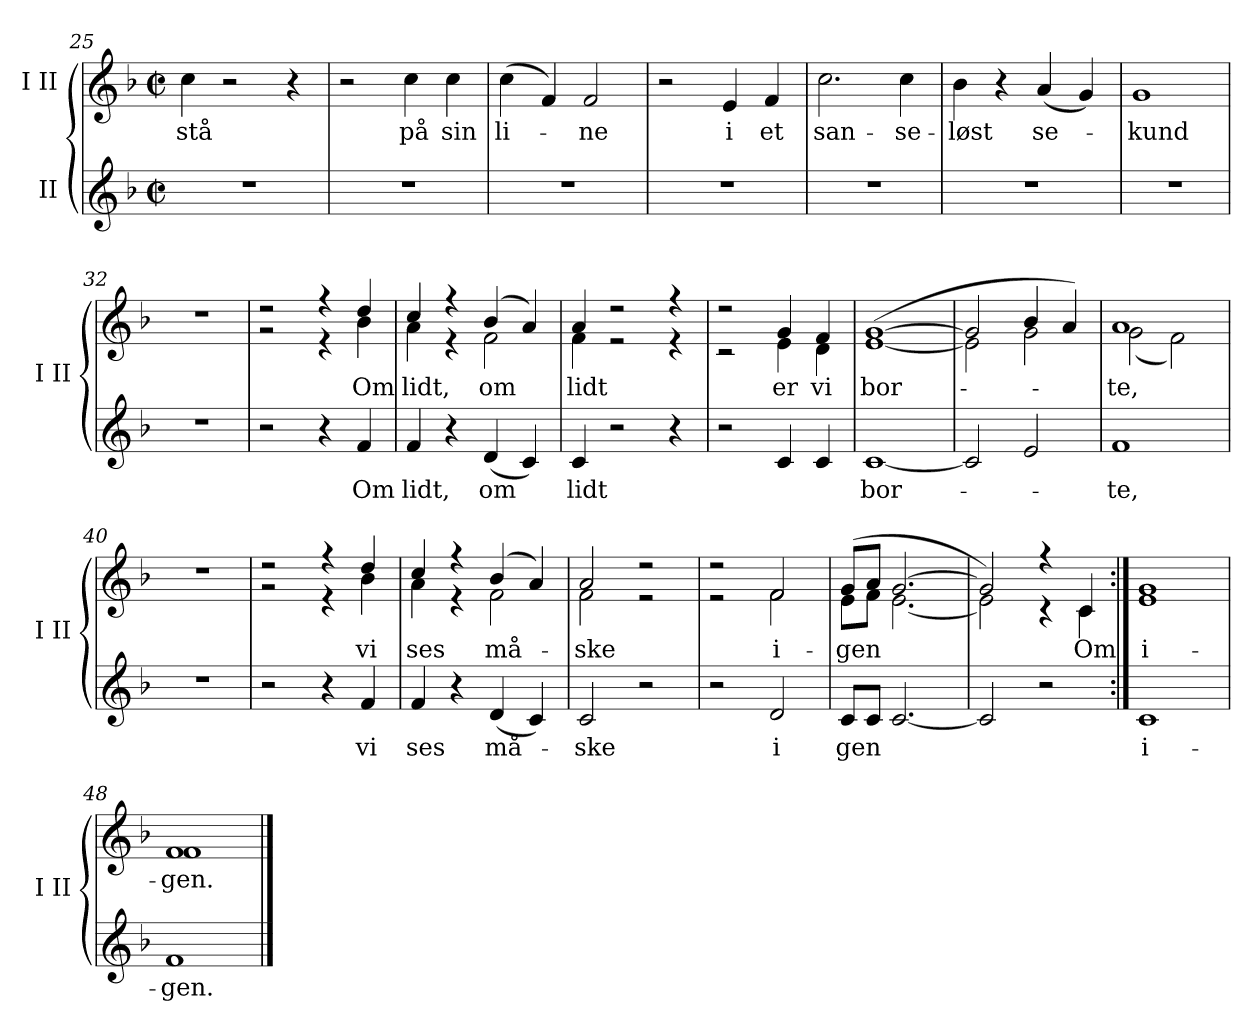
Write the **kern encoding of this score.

**kern	**text	**kern	**text
*part2	*part2	*part1	*part1
*staff2	*staff2	*staff1	*staff1
*I"II	*	*I"I II	*
*	*	*I'I II	*
*clefG2	*	*clefG2	*
*k[b-]	*	*k[b-]	*
*M2/2	*	*M2/2	*
*met(c|)	*	*met(c|)	*
=25	=25	=25	=25
!	!	!	!LO:LY:b
1r	.	4cc\	stå
.	.	2r	.
.	.	4r	.
=26	=26	=26	=26
1r	.	2r	.
!	!	!	!LO:LY:b
.	.	4cc\	på
!	!	!	!LO:LY:b
.	.	4cc\	sin
=27	=27	=27	=27
!	!	!	!LO:LY:b
1r	.	(>4cc\	li-
.	.	4f/)	.
!	!	!	!LO:LY:b
.	.	2f/	-ne
=28	=28	=28	=28
1r	.	2r	.
!	!	!	!LO:LY:b
.	.	4e/	i
!	!	!	!LO:LY:b
.	.	4f/	et
!!LO:LB:g=z
=29	=29	=29	=29
!	!	!	!LO:LY:b
1r	.	2.cc\	san-
!	!	!	!LO:LY:b
.	.	4cc\	-se-
=30	=30	=30	=30
!	!	!	!LO:LY:b
1r	.	4b-\	-løst
.	.	4r	.
!	!	!	!LO:LY:b
.	.	(<4a/	se-
.	.	4g/)	.
=31	=31	=31	=31
!	!	!	!LO:LY:b
1r	.	1g	-kund
=32	=32	=32	=32
1r	.	1r	.
!!LO:LB:g=z
=33	=33	=33	=33
*	*	*^	*
2r	.	2r	2r	.
4r	.	4r	4r	.
!	!LO:LY:b	!	!	!LO:LY:b
4f/	Om	4dd/	4b-\	Om
=34	=34	=34	=34	=34
!	!LO:LY:b	!	!	!LO:LY:b
4f/	lidt,	4cc/	4a\	lidt,
4r	.	4r	4r	.
!	!LO:LY:b	!	!	!LO:LY:b
(<4d/	om	(>4b-/	2f\	om
4c/)	.	4a/)	.	.
=35	=35	=35	=35	=35
!	!LO:LY:b	!	!	!LO:LY:b
4c/	lidt	4a/	4f\	lidt
2r	.	2r	2r	.
4r	.	4r	4r	.
=36	=36	=36	=36	=36
2r	.	2r	2r	.
!	!	!	!	!LO:LY:b
4c/	.	4g/	4e\	er
!	!	!	!	!LO:LY:b
4c/	.	4f/	4d\	vi
=37	=37	=37	=37	=37
!	!LO:LY:b	!	!	!LO:LY:b
[1c	bor-	(>[1g	[1e	bor-
=38	=38	=38	=38	=38
2c/]	.	2g/]	2e\]	.
2e/	.	4b-/	2g\	.
.	.	4a/)	.	.
=39	=39	=39	=39	=39
!	!LO:LY:b	!	!	!LO:LY:b
1f	-te,	1a	(<2g\	-te,
.	.	.	2f\)	.
*	*	*v	*v	*
=40	=40	=40	=40
1r	.	1r	.
=41	=41	=41	=41
*	*	*^	*
2r	.	2r	2r	.
4r	.	4r	4r	.
!	!LO:LY:b	!	!	!LO:LY:b
4f/	vi	4dd/	4b-\	vi
=42	=42	=42	=42	=42
!	!LO:LY:b	!	!	!LO:LY:b
4f/	ses	4cc/	4a\	ses
4r	.	4r	4r	.
!	!LO:LY:b	!	!	!LO:LY:b
(<4d/	må-	(>4b-/	2f\	må-
4c/)	.	4a/)	.	.
=43	=43	=43	=43	=43
!	!LO:LY:b	!	!	!LO:LY:b
2c/	-ske	2a/	2f\	-ske
2r	.	2r	2r	.
!!LO:LB:g=z	!!
=44	=44	=44	=44	=44
2r	.	2r	2r	.
!	!LO:LY:b	!	!	!LO:LY:b
2d/	i	2f/	2f\	i-
=45	=45	=45	=45	=45
!	!LO:LY:b	!	!	!LO:LY:b
8c/L	gen	(>8g/L	8e\L	-gen
8c/J	.	8a/J	8f\J	.
[2.c/	.	[2.g/	[2.e\	.
=46	=46	=46	=46	=46
2c/]	.	2g/])	2e\]	.
2r	.	4r	4r	.
!	!	!	!	!LO:LY:b
.	.	4c/	4c\	Om
=47:|!	=47:|!	=47:|!	=47:|!	=47:|!
!	!LO:LY:b	!	!	!LO:LY:b
1c	i-	1g	1e	i-
=48	=48	=48	=48	=48
!	!LO:LY:b	!	!	!LO:LY:b
1f	-gen.	1f	1f	-gen.
*	*	*v	*v	*
==	==	==	==
*-	*-	*-	*-
